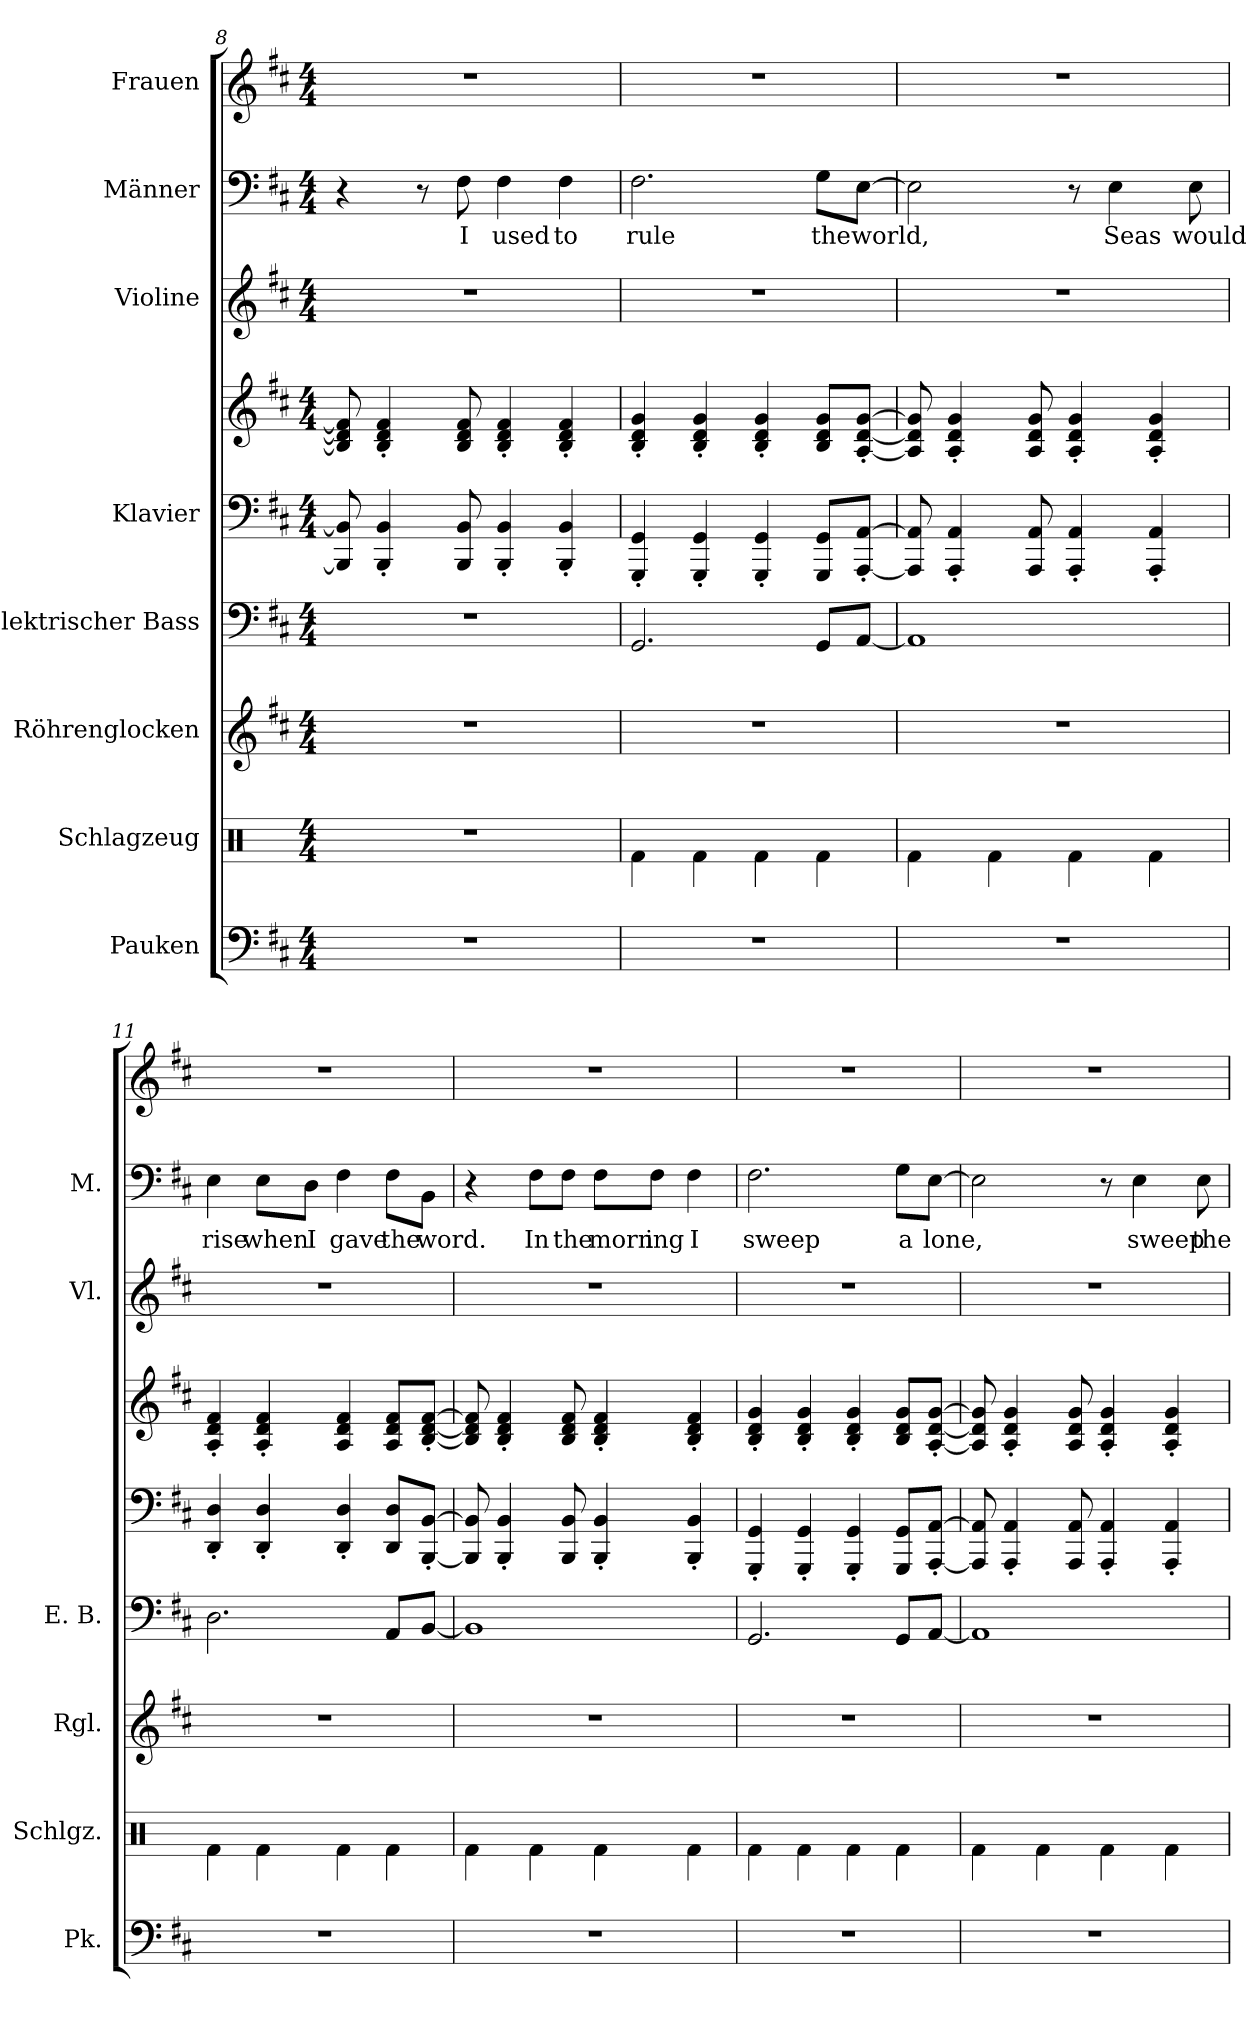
**kern	**kern	**kern	**kern	**kern	**kern	**kern	**kern	**text	**kern
*part8	*part7	*part6	*part5	*part4	*part4	*part3	*part2	*part2	*part1
*staff9	*staff8	*staff7	*staff6	*staff5	*staff4	*staff3	*staff2	*staff2	*staff1
*I"Pauken	*I"Schlagzeug	*I"Röhrenglocken	*I"Elektrischer Bass	*I"Klavier	*	*I"Violine	*I"Männer	*	*I"Frauen
*I'Pk.	*I'Schlgz.	*I'Rgl.	*I'E. B.	*	*	*I'Vl.	*I'M.	*	*
*clefF4	*clefX	*clefG2	*clefF4	*clefF4	*clefG2	*clefG2	*clefF4	*	*clefG2
*	*	*	*ITrd7c12	*	*	*	*	*	*
*k[f#c#]	*k[]	*k[f#c#]	*k[f#c#]	*k[f#c#]	*k[f#c#]	*k[f#c#]	*k[f#c#]	*	*k[f#c#]
*M4/4	*M4/4	*M4/4	*M4/4	*M4/4	*M4/4	*M4/4	*M4/4	*	*M4/4
=8	=8	=8	=8	=8	=8	=8	=8	=8	=8
1r	1r	1r	1r	8BBB/] 8BB/]	8B/] 8d/] 8f#/]	1r	4r	.	1r
.	.	.	.	4BBB/' 4BB/'	4B/' 4d/' 4f#/'	.	.	.	.
.	.	.	.	.	.	.	8r	.	.
!	!	!	!	!	!	!	!	!LO:LY:b	!
.	.	.	.	8BBB/ 8BB/	8B/ 8d/ 8f#/	.	8F#\	I	.
!	!	!	!	!	!	!	!	!LO:LY:b	!
.	.	.	.	4BBB/' 4BB/'	4B/' 4d/' 4f#/'	.	4F#\	used	.
!	!	!	!	!	!	!	!	!LO:LY:b	!
.	.	.	.	4BBB/' 4BB/'	4B/' 4d/' 4f#/'	.	4F#\	to	.
!!LO:LB:g=z
=9	=9	=9	=9	=9	=9	=9	=9	=9	=9
!	!	!	!	!	!	!	!	!LO:LY:b	!
1r	4Rf\	1r	2.GGG/	4GGG/' 4GG/'	4B/' 4d/' 4g/'	1r	2.F#\	rule	1r
.	4Rf\	.	.	4GGG/' 4GG/'	4B/' 4d/' 4g/'	.	.	.	.
.	4Rf\	.	.	4GGG/' 4GG/'	4B/' 4d/' 4g/'	.	.	.	.
!	!	!	!	!	!	!	!	!LO:LY:b	!
.	4Rf\	.	8GGG/L	8GGG/ 8GG/L	8B/ 8d/ 8g/L	.	8G\L	the	.
!	!	!	!	!	!	!	!	!LO:LY:b	!
.	.	.	[8AAA/J	[8AAA/' [8AA/'J	[8A/' [8d/' [8g/'J	.	[8E\J	world,	.
=10	=10	=10	=10	=10	=10	=10	=10	=10	=10
1r	4Rf\	1r	1AAA]	8AAA/] 8AA/]	8A/] 8d/] 8g/]	1r	2E\]	.	1r
.	.	.	.	4AAA/' 4AA/'	4A/' 4d/' 4g/'	.	.	.	.
.	4Rf\	.	.	.	.	.	.	.	.
.	.	.	.	8AAA/ 8AA/	8A/ 8d/ 8g/	.	.	.	.
.	4Rf\	.	.	4AAA/' 4AA/'	4A/' 4d/' 4g/'	.	8r	.	.
!	!	!	!	!	!	!	!	!LO:LY:b	!
.	.	.	.	.	.	.	4E\	Seas	.
.	4Rf\	.	.	4AAA/' 4AA/'	4A/' 4d/' 4g/'	.	.	.	.
!	!	!	!	!	!	!	!	!LO:LY:b	!
.	.	.	.	.	.	.	8E\	would	.
=11	=11	=11	=11	=11	=11	=11	=11	=11	=11
!	!	!	!	!	!	!	!	!LO:LY:b	!
1r	4Rf\	1r	2.DD\	4DD/' 4D/'	4A/' 4d/' 4f#/'	1r	4E\	rise	1r
!	!	!	!	!	!	!	!	!LO:LY:b	!
.	4Rf\	.	.	4DD/' 4D/'	4A/' 4d/' 4f#/'	.	8E\L	when	.
!	!	!	!	!	!	!	!	!LO:LY:b	!
.	.	.	.	.	.	.	8D\J	I	.
!	!	!	!	!	!	!	!	!LO:LY:b	!
.	4Rf\	.	.	4DD/' 4D/'	4A/ 4d/ 4f#/	.	4F#\	gave	.
!	!	!	!	!	!	!	!	!LO:LY:b	!
.	4Rf\	.	8AAA/L	8DD/ 8D/L	8A/ 8d/ 8f#/L	.	8F#\L	the	.
!	!	!	!	!	!	!	!	!LO:LY:b	!
.	.	.	[8BBB/J	[8BBB/' [8BB/'J	[8B/' [8d/' [8f#/'J	.	8BB\J	word.	.
=12	=12	=12	=12	=12	=12	=12	=12	=12	=12
1r	4Rf\	1r	1BBB]	8BBB/] 8BB/]	8B/] 8d/] 8f#/]	1r	4r	.	1r
.	.	.	.	4BBB/' 4BB/'	4B/' 4d/' 4f#/'	.	.	.	.
!	!	!	!	!	!	!	!	!LO:LY:b	!
.	4Rf\	.	.	.	.	.	8F#\L	In	.
!	!	!	!	!	!	!	!	!LO:LY:b	!
.	.	.	.	8BBB/ 8BB/	8B/ 8d/ 8f#/	.	8F#\J	the	.
!	!	!	!	!	!	!	!	!LO:LY:b	!
.	4Rf\	.	.	4BBB/' 4BB/'	4B/' 4d/' 4f#/'	.	8F#\L	morn	.
!	!	!	!	!	!	!	!	!LO:LY:b	!
.	.	.	.	.	.	.	8F#\J	ing	.
!	!	!	!	!	!	!	!	!LO:LY:b	!
.	4Rf\	.	.	4BBB/' 4BB/'	4B/' 4d/' 4f#/'	.	4F#\	I	.
=13	=13	=13	=13	=13	=13	=13	=13	=13	=13
!	!	!	!	!	!	!	!	!LO:LY:b	!
1r	4Rf\	1r	2.GGG/	4GGG/' 4GG/'	4B/' 4d/' 4g/'	1r	2.F#\	sweep	1r
.	4Rf\	.	.	4GGG/' 4GG/'	4B/' 4d/' 4g/'	.	.	.	.
.	4Rf\	.	.	4GGG/' 4GG/'	4B/' 4d/' 4g/'	.	.	.	.
!	!	!	!	!	!	!	!	!LO:LY:b	!
.	4Rf\	.	8GGG/L	8GGG/ 8GG/L	8B/ 8d/ 8g/L	.	8G\L	a	.
!	!	!	!	!	!	!	!	!LO:LY:b	!
.	.	.	[8AAA/J	[8AAA/' [8AA/'J	[8A/' [8d/' [8g/'J	.	[8E\J	lone,	.
=14	=14	=14	=14	=14	=14	=14	=14	=14	=14
1r	4Rf\	1r	1AAA]	8AAA/] 8AA/]	8A/] 8d/] 8g/]	1r	2E\]	.	1r
.	.	.	.	4AAA/' 4AA/'	4A/' 4d/' 4g/'	.	.	.	.
.	4Rf\	.	.	.	.	.	.	.	.
.	.	.	.	8AAA/ 8AA/	8A/ 8d/ 8g/	.	.	.	.
.	4Rf\	.	.	4AAA/' 4AA/'	4A/' 4d/' 4g/'	.	8r	.	.
!	!	!	!	!	!	!	!	!LO:LY:b	!
.	.	.	.	.	.	.	4E\	sweep	.
.	4Rf\	.	.	4AAA/' 4AA/'	4A/' 4d/' 4g/'	.	.	.	.
!	!	!	!	!	!	!	!	!LO:LY:b	!
.	.	.	.	.	.	.	8E\	the	.
=	=	=	=	=	=	=	=	=	=
*-	*-	*-	*-	*-	*-	*-	*-	*-	*-
